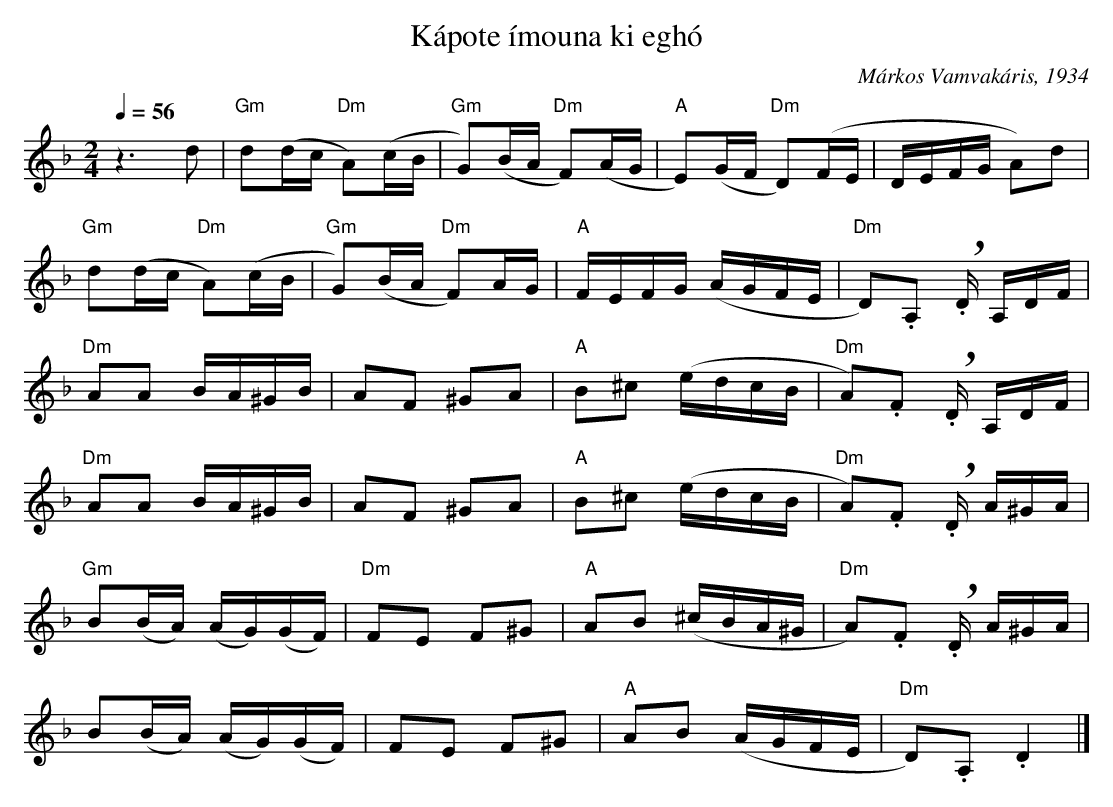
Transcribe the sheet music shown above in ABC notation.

X:1
T:Kápote ímouna ki eghó
C:M\'arkos Vamvak\'aris, 1934
Q:1/4=56
M:2/4
L:1/16
K:Dm
z6d2 | "Gm"d2(dc "Dm"A2)(cB | "Gm"G2)(BA "Dm"F2)(AG | "A"E2)(GF "Dm"D2)(FE | DEFG A2)d2 |
"Gm"d2(dc "Dm"A2)(cB | "Gm"G2)(BA "Dm"F2)AG | "A"FEFG (AGFE | "Dm"D2).A,2 .+breath+D A,DF |
"Dm"A2A2 BA^GB | A2F2 ^G2A2 | "A"B2^c2 (edcB | "Dm"A2).F2 .+breath+D A,DF |
"Dm"A2A2 BA^GB | A2F2 ^G2A2 | "A"B2^c2 (edcB | "Dm"A2).F2 .+breath+D A^GA |
"Gm"B2(BA) (AG)(GF) | "Dm"F2E2 F2^G2 | "A"A2B2 (^cBA^G | "Dm"A2).F2 .+breath+D A^GA |
B2(BA) (AG)(GF) | F2E2 F2^G2 | "A"A2B2 (AGFE | "Dm"D2).A,2 .D4 |]
